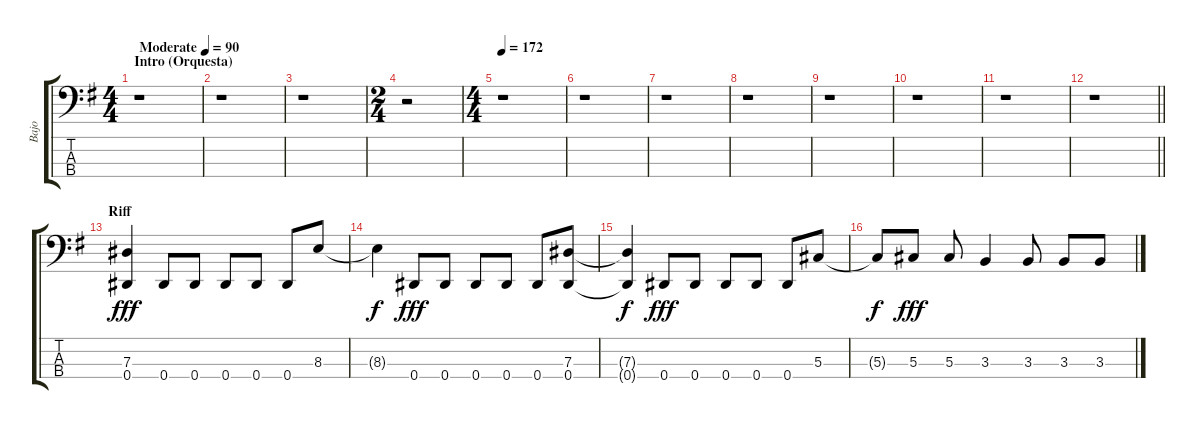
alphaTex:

\track ("Bajo" "Bajo") {instrument electricbasspick}
\staff {score tabs}
\tuning (Gb2 Db2 Ab1 Eb1) {hide}
\ts (4 4)
\section ("" "Intro (Orquesta)")
\tempo (90 "Moderate")
\clef f4
\ks eminor
r.1{dy fff instrument electricbasspick} |
r.1 |
r.1 |
\ts (2 4)
r.2 |
\ts (4 4)
\tempo 172
r.1 |
r.1 |
r.1 |
r.1 |
r.1 |
r.1 |
r.1 |
\barLineRight lightlight
r.1 |
\section ("" "Riff")
(7.3 0.4).4 0.4.8 0.4.8 0.4.8 0.4.8 0.4.8 8.3.8 |
8.3{t}.4{dy f} 0.4.8{dy fff} 0.4.8 0.4.8 0.4.8 0.4.8 (7.3 0.4).8 |
(7.3{t} 0.4{t}).4{dy f} 0.4.8{dy fff} 0.4.8 0.4.8 0.4.8 0.4.8 5.3.8 |
5.3{t}.8{dy f} 5.3.8{dy fff} 5.3.8 3.3.4 3.3.8 3.3.8 3.3.8
